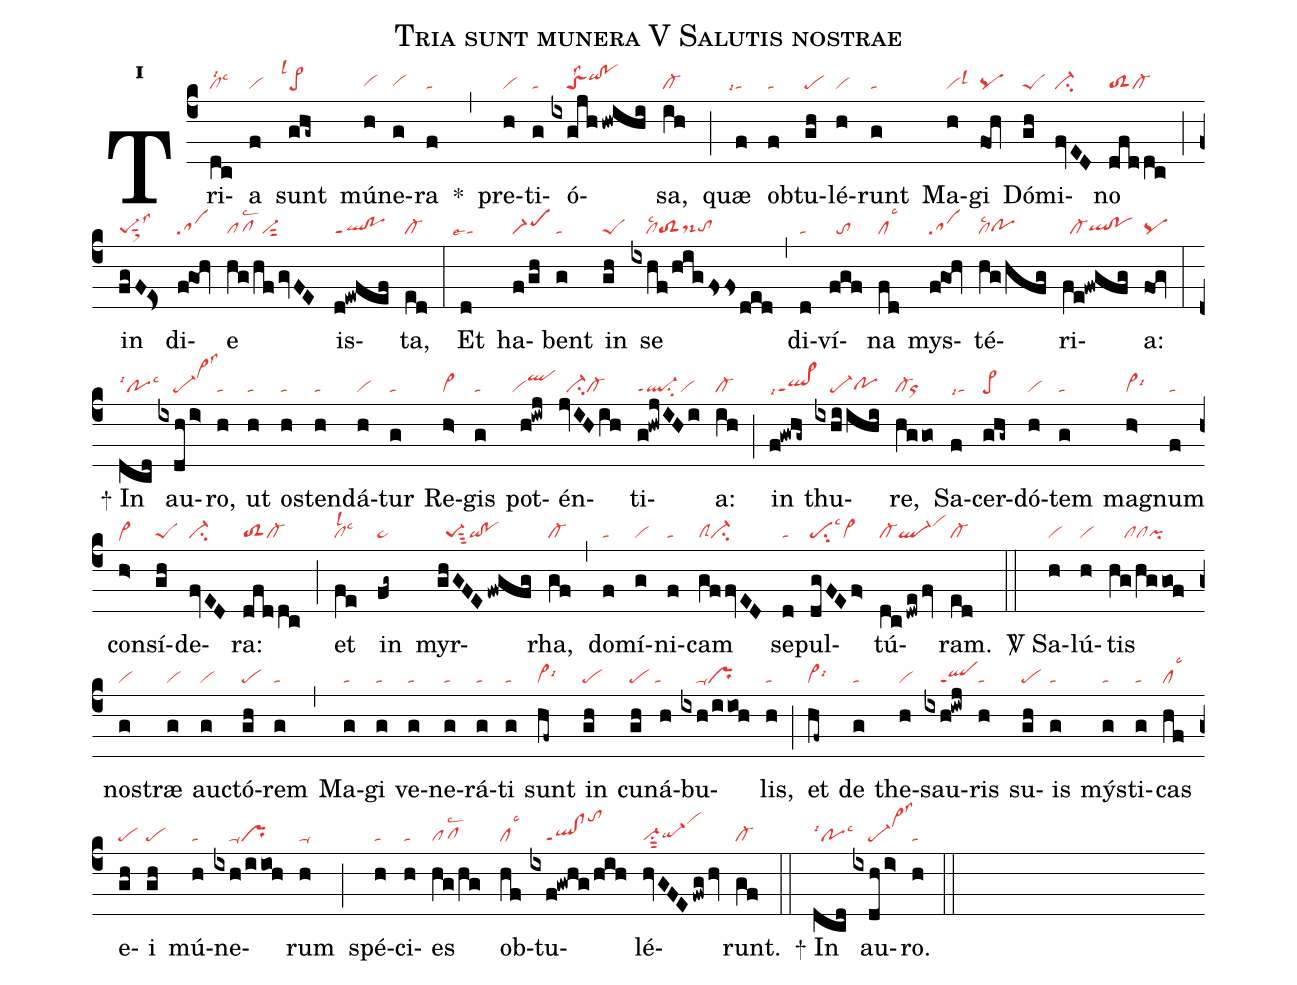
name:Tria sunt munera V Salutis nostrae;
office-part:re;
mode:1;
nabc-lines:1;
%%
initial-style: 1;
name: Tria sunt munera;
mode: 1;
office-part: Responsorium;
annotation: Resp.;
annotation: i;
nabc-lines: 1;
%%
(c4) Tri(dc|cllsi2lsc3)a(f|vi) sunt(ghg~|``pe>lsl1) mú(h|vihg)ne(g|vihg)ra(f|ta) <sp>*</sp>(,) pre(h|vi)ti(g|ta)ó(ixgjh/hwihi|////toSlss2qihi!pohi)sa,(ih|cl-) (;) quæ(f|``talsi4) ob(f|ta)tu(gh|pe)lé(h|vi)runt(g|ta) Ma(h|vilsl3)gi(foh|pq) Dó(gh|peS)mi(fvED|ci-)no(dfddc|toS2cl-) (;) in(fgF!Es>|pe-1sut1sux1lss3) di(f!goh|sa)e(hg/hf/gvFE|pflsc2vi-sut2) is(d!ewfef|ql!poppt1)ta,(ed|cl-) (:) Et(d|``talse4) ha(f/gh|scM1)bent(g|ta) in(gh|peS) se(ixhf/higfss/ded|////cllsc2toS2ds-hgtohg) (,) di(d|ta)ví(fgf|//to)na(fd|cllsc3) mys(f!goh|sa)té(hg/hfg|cllsc2pohg)ri(fe!fwgfg|//cl-qlhg!pohg)a:(fog|pq) (:)

<sp>+</sp> In(dcd|polsi1lsc3) au(ixdh/i>|////pe-vi>hklss3)ro,(h|ta) ut(h|ta) os(h|ta)ten(h|ta)dá(h|vi)tur(g|ta) Re(h>|vi>)gis(g|ta) pot(h!iwj|``viqlhj)én(jvIHih|//ci-cl-)ti(g!hwjIHi|ql-ppt1su2vi)a:(ih|cl-) (;) in(f!gwhg~|ql>ppt1lsi7) thu(ixhiihi|////pe-pohg)re,(hggo|cl-`or) Sa(f|talsi7)cer(ghg~|pe>)dó(h|vi)tem(g|ta) ma(h>|vi>lsi6)gnum(f|ta) con(h>|vi>he)sí(gh|peS)de(fvED|ci-)ra:(dfddc|toS2cl-) (;) et(fe|cllsl2lsc3) in(fg~|ta>) myr(ghGFE/fwgfg|//pe-1sut3qi!po)rha,(gf|cl-) (,) do(f|ta)mí(g|vi)ni(f|ta)cam(gffvED|clSci-) se(d|ta)pul(dgFEf>|pesu2lsc3vi>)tú(dc/dwe/fv|cl-ql-vihj)ram.(ed|cl-) (::)

<sp>V/</sp> Sa(h|vi)lú(h|vi)tis(hg/hggof|////clclpi) nos(g|vi)træ(g|vi) auc(g|vi)tó(gh|pe)rem(g|ta) (,) Ma(g|ta)gi(g|ta) ve(g|ta)ne(g|ta)rá(g|ta)ti(g|ta) sunt(hf~|vi>lsi6) in(gh|pe) cu(gh|pe)ná(h|`ta)bu(ixh/iioh|////ta-pr)lis,(h|ta) (;) et(hf~|vi>lsi6) de(g|ta) the(h|vi)sau(ixh!iwj|////qlppt1)ris(h|ta) su(gh|pe)is(g|ta) mýs(g|ta)ti(g|ta)cas(hf|cllsc3) e(gh|pe)i(gh|pe) mú(h|ta)ne(ixh/iioh|////ta-pr)rum(h|ta-) (;) spé(h|ta)ci(h|ta)es(hg/hg|pflsc2) ob(hf|cllsc3)tu(ixf!gwhg/hih|////ql!clppt1tohm)lé(hvGFE/fwg/hv|vi-su1sut2qi-hgvihl)runt.(gf|cl-) (::)
<sp>+</sp> In(dcd|polsi1lsc3) au(ixdh/i>|////pe-vi>hklss3)ro.(h|ta) (::)
